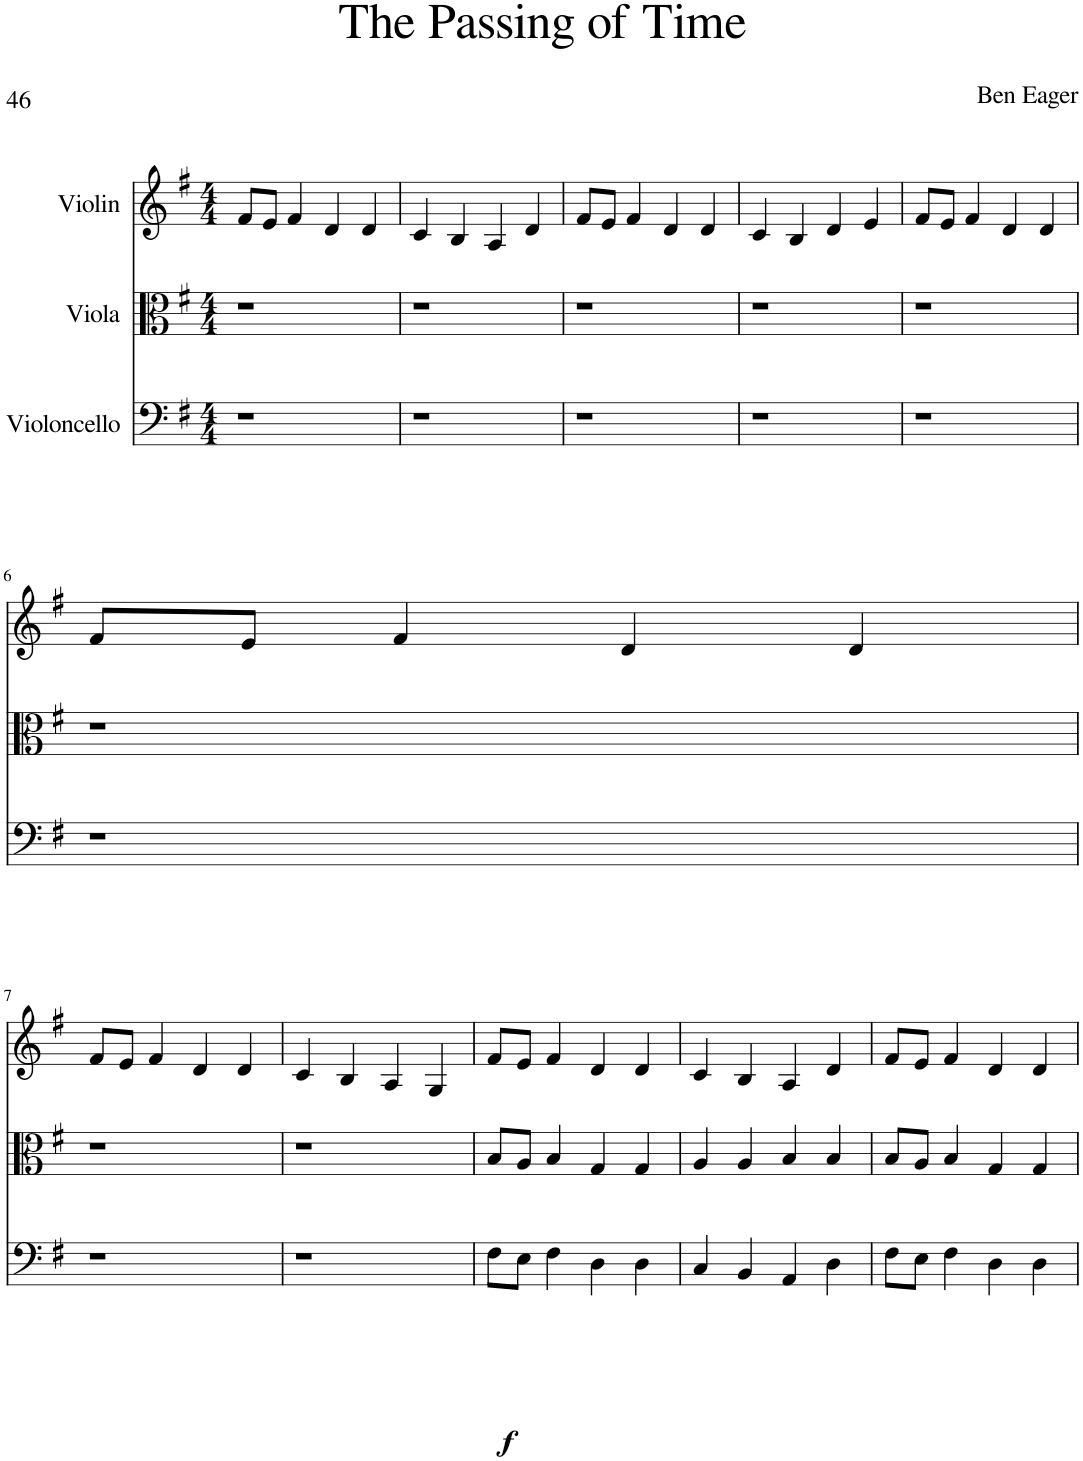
**kern	**dynam	**kern	**kern
*part3	*part3	*part2	*part1
*staff3	*staff3	*staff2	*staff1
*I"Violoncello	*	*I"Viola	*I"Violin
*I'Vc	*	*I'Vla	*I'Vln
*clefF4	*	*clefC3	*clefG2
*k[f#]	*	*k[f#]	*k[f#]
*M4/4	*	*M4/4	*M4/4
=1	=1	=1	=1
1r	.	1r	8f#/L
.	.	.	8e/J
.	.	.	4f#/
.	.	.	4d/
.	.	.	4d/
=2	=2	=2	=2
1r	.	1r	4c/
.	.	.	4B/
.	.	.	4A/
.	.	.	4d/
=3	=3	=3	=3
1r	.	1r	8f#/L
.	.	.	8e/J
.	.	.	4f#/
.	.	.	4d/
.	.	.	4d/
=4	=4	=4	=4
1r	.	1r	4c/
.	.	.	4B/
.	.	.	4d/
.	.	.	4e/
=5	=5	=5	=5
1r	.	1r	8f#/L
.	.	.	8e/J
.	.	.	4f#/
.	.	.	4d/
.	.	.	4d/
!!LO:LB:g=z
=6	=6	=6	=6
1r	.	1r	8f#/L
.	.	.	8e/J
.	.	.	4f#/
.	.	.	4d/
.	.	.	4d/
!!LO:LB:g=z
=7	=7	=7	=7
1r	.	1r	8f#/L
.	.	.	8e/J
.	.	.	4f#/
.	.	.	4d/
.	.	.	4d/
=8	=8	=8	=8
1r	.	1r	4c/
.	.	.	4B/
.	.	.	4A/
.	.	.	4G/
=9	=9	=9	=9
!	!LO:DY:b	!	!
8F#\L	f	8B/L	8f#/L
8E\J	.	8A/J	8e/J
4F#\	.	4B/	4f#/
4D\	.	4G/	4d/
4D\	.	4G/	4d/
=10	=10	=10	=10
4C/	.	4A/	4c/
4BB/	.	4A/	4B/
4AA/	.	4B/	4A/
4D\	.	4B/	4d/
=11	=11	=11	=11
8F#\L	.	8B/L	8f#/L
8E\J	.	8A/J	8e/J
4F#\	.	4B/	4f#/
4D\	.	4G/	4d/
4D\	.	4G/	4d/
=	=	=	=
*-	*-	*-	*-
